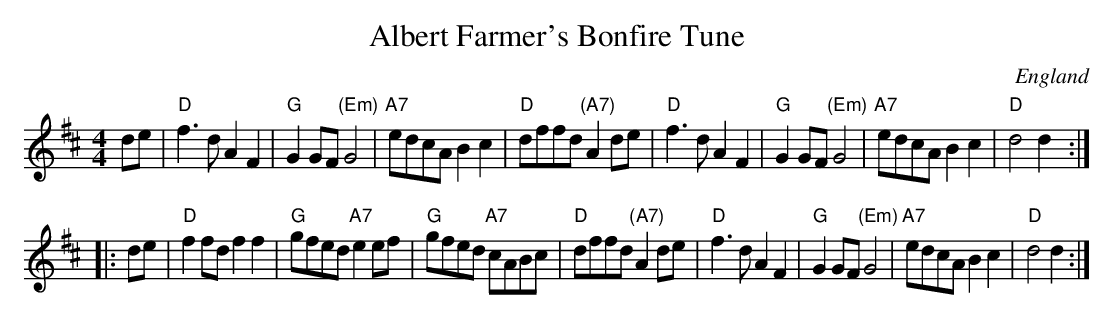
X:1
T:Albert Farmer's Bonfire Tune
O:England
M:4/4
L:1/8
K:D
de |\
"D"f3 d A2 F2 | "G"G2 GF "(Em)"G4 | "A7"edcA B2 c2 | "D"dffd "(A7)"A2 de |\
"D"f3 d A2 F2 | "G"G2 GF "(Em)"G4 | "A7"edcA B2 c2 | "D"d4 d2 :|
|: de |\
"D"f2 fd f2 f2 | "G"gfed "A7"e2ef | "G"gfed "A7"cABc | "D"dffd "(A7)"A2 de |\
"D"f3 d A2 F2 | "G"G2 GF "(Em)"G4 | "A7"edcA B2 c2 | "D"d4 d2 :|
